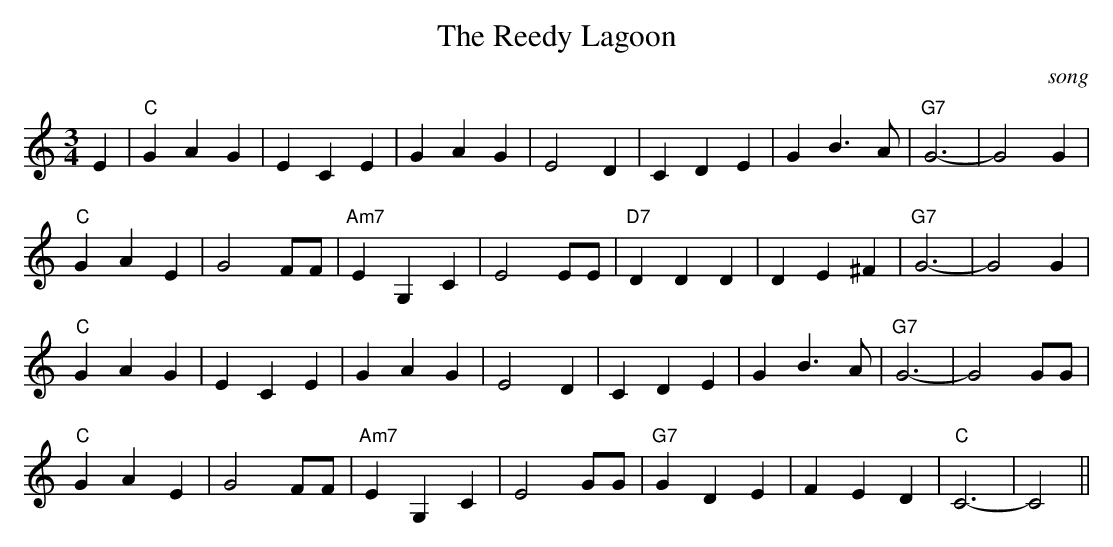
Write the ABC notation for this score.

X:1
T:Reedy Lagoon, The
M:3/4
L:1/8
O:song
K:C
E2|"C"G2A2G2|E2C2E2|G2A2G2|E4D2|C2D2E2|G2B3A|"G7"G6-|G4G2|
"C"G2A2E2|G4 FF|"Am7"E2G,2C2|E4 EE|"D7"D2D2D2|D2E2^F2|"G7"G6-|G4G2|
"C"G2A2G2|E2C2E2|G2A2G2|E4D2|C2D2E2|G2B3A|"G7"G6-|G4 GG|
"C"G2A2E2|G4 FF|"Am7"E2G,2C2|E4 GG|"G7"G2D2E2|F2E2D2|"C"C6-|C4||
